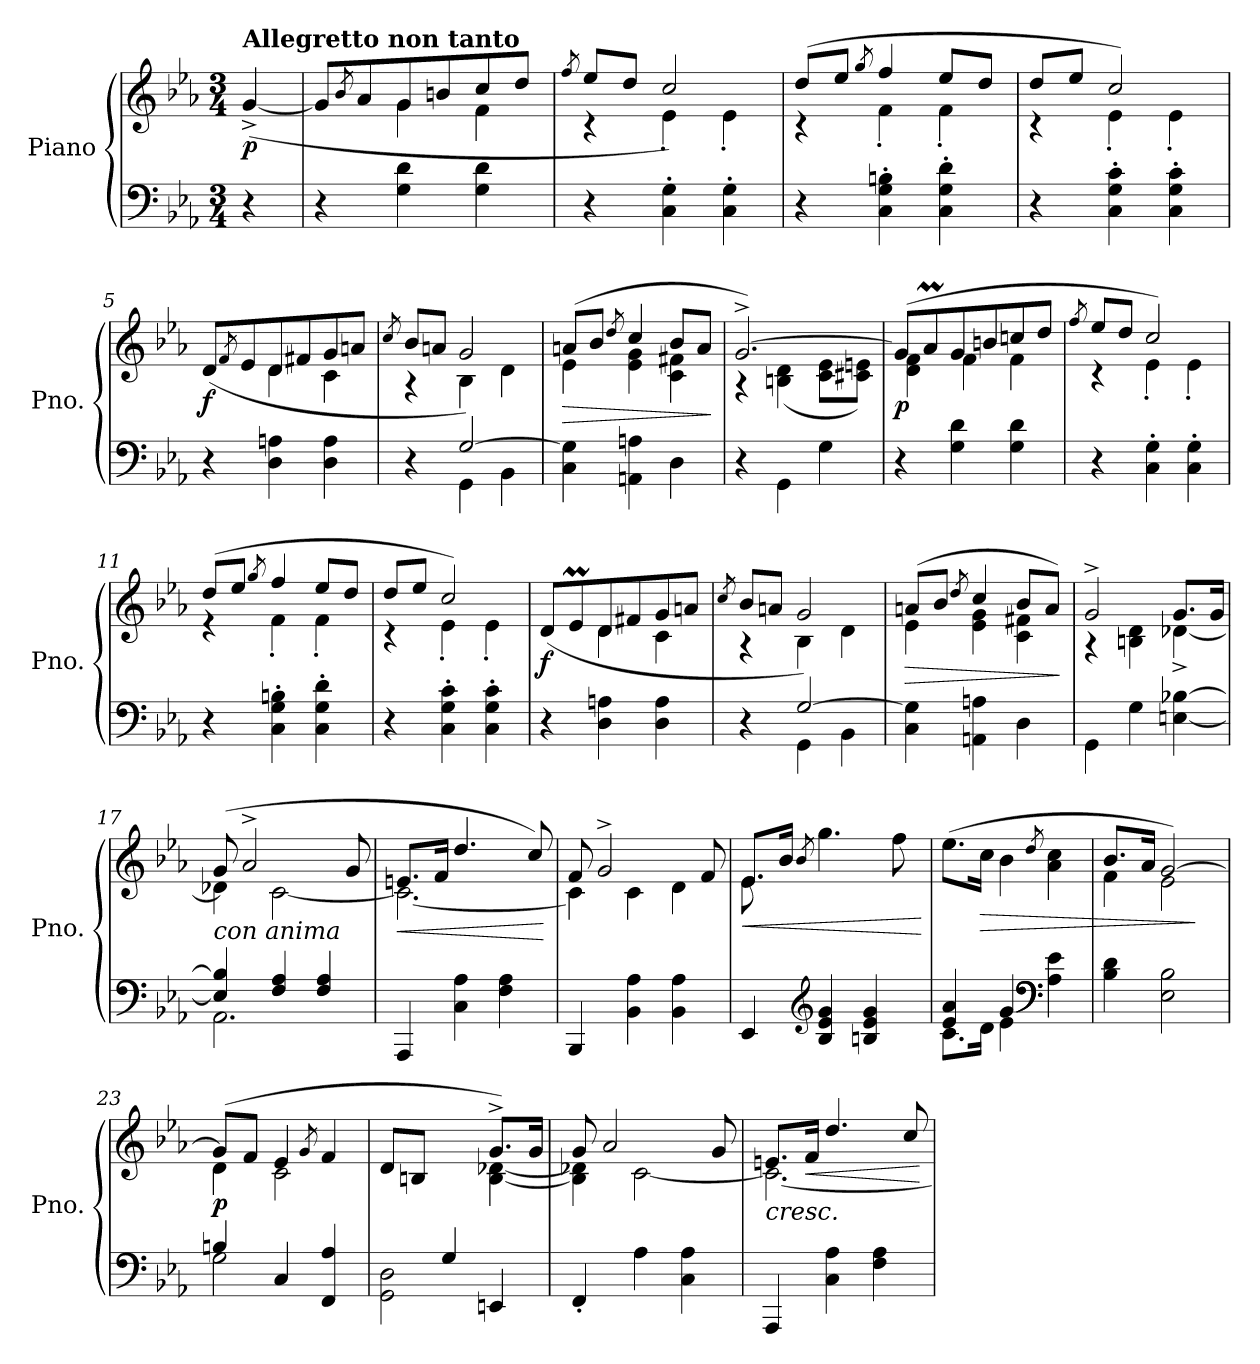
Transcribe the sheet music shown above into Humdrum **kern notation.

**kern	**kern	**dynam
*part1	*part1	*part1
*staff2	*staff1	*staff1/2
*I"Piano	*	*
*I'Pno.	*	*
*clefF4	*clefG2	*
*k[b-e-a-]	*k[b-e-a-]	*
*M3/4	*M3/4	*
=	=	=
!	!LO:TX:a:B:t=Allegretto non tanto	!
!	!	!LO:DY:b
4r	([4g^>/	p
=1	=1	=1
*	*^	*
4r	8g/L]	4ryy	.
.	8qb-/	.	.
.	8a-/	.	.
4G\ 4d\	8g/	4g\	.
.	8bn/	.	.
4G\ 4d\	8cc/	4f\	.
.	8dd/J	.	.
=2	=2	=2	=2
.	8qff/	.	.
4r	8ee-/L	4r	.
.	8dd/J	.	.
4C\' 4G\'	2cc/)	4e-'\	.
4C\' 4G\'	.	4e-'\	.
=3	=3	=3	=3
4r	(8dd/L	4r	.
.	8ee-/J	.	.
.	8qgg/	.	.
4C\' 4G\' 4Bn\'	4ff/	4f'\	.
4C\' 4G\' 4d\'	8ee-/L	4f'\	.
.	8dd/J	.	.
=4	=4	=4	=4
4r	8dd/L	4r	.
.	8ee-/J	.	.
4C\' 4G\' 4c\'	2cc/)	4e-'\	.
4C\' 4G\' 4c\'	.	4e-'\	.
=5	=5	=5	=5
!	!	!	!LO:DY:b
4r	(8d/L	4ryy	f
.	8qf/	.	.
.	8e-/	.	.
4D\ 4An\	8d/	4d\	.
.	8f#X/	.	.
4D\ 4A\	8g/	4c\	.
.	8an/J	.	.
!!LO:LB:g=z	!!
=6	=6	=6	=6
.	8qcc/	.	.
*^	*	*	*
4r	4ryy	8b-/L	4r	.
.	.	8an/J	.	.
[2G/	4GG\	2g/)	4B-\	.
.	4BB-\	.	4d\	.
=7	=7	=7	=7	=7
!	!	!	!	!LO:HP:b
*v	*v	*	*	*
4C\ 4G\]	(8an/L	4e-\	>
.	8b-/J	.	.
.	8qdd/	.	.
4AAn\ 4An\	4cc/	4e-\ 4g\	.
4D\	8b-/L	4c\ 4f#X\	.
.	8a/J	.	.
*	*v	*v	*
.	.	]
=8	=8	=8
*	*^	*
4r	[2.g^/)	4r	.
4GG\	.	(>4Bn\ 4d\	.
4G\	.	8c\ 8e-\L	.
.	.	8c#X\ 8en\J)	.
=9	=9	=9	=9
!	!	!	!LO:DY:b
4r	(8g/L]	4d\ 4f\	p
.	8a-M/	.	.
4G\ 4d\	8g/	4f\	.
.	8bn/	.	.
4G\ 4d\	8ccn/	4f\	.
.	8dd/J	.	.
=10	=10	=10	=10
.	8qff/	.	.
4r	8ee-/L	4r	.
.	8dd/J	.	.
4C\' 4G\'	2cc/)	4e-'\	.
4C\' 4G\'	.	4e-'\	.
=11	=11	=11	=11
4r	(8dd/L	4r	.
.	8ee-/J	.	.
.	8qgg/	.	.
4C\' 4G\' 4Bn\'	4ff/	4f'\	.
4C\' 4G\' 4d\'	8ee-/L	4f'\	.
.	8dd/J	.	.
!!LO:LB:g=z	!!
=12	=12	=12	=12
4r	8dd/L	4r	.
.	8ee-/J	.	.
4C\' 4G\' 4c\'	2cc/)	4e-'\	.
4C\' 4G\' 4c\'	.	4e-'\	.
=13	=13	=13	=13
!	!	!	!LO:DY:b
4r	(8d/L	4ryy	f
.	8e-M/	.	.
4D\ 4An\	8d/	4d\	.
.	8f#X/	.	.
4D\ 4A\	8g/	4c\	.
.	8an/J	.	.
=14	=14	=14	=14
.	8qcc/	.	.
*^	*	*	*
4r	4ryy	8b-/L	4r	.
.	.	8an/J	.	.
[2G/	4GG\	2g/)	4B-\	.
.	4BB-\	.	4d\	.
=15	=15	=15	=15	=15
!	!	!	!	!LO:HP:b
*v	*v	*	*	*
4C\ 4G\]	(8an/L	4e-\	>
.	8b-/J	.	.
.	8qdd/	.	.
4AAn\ 4An\	4cc/	4e-\ 4g\	.
4D\	8b-/L	4c\ 4f#X\	.
.	8a/J)	.	.
*	*v	*v	*
.	.	]
=16	=16	=16
*	*^	*
4GG\	2g^/	4r	.
4G\	.	4Bn\ 4d\	.
[4En\ [>4B-X\	8.g/L	[4d-X^\	.
.	16g/Jk	.	.
=17	=17	=17	=17
*^	*	*	*
!	!	!LO:TX:b:i:t=con anima	!	!
4En/] 4B-/]	2.AA-\	(8g/	4d-X\]	.
.	.	2a-^/	.	.
4F/ 4A-/	.	.	[2c\	.
4F/ 4A-/	.	.	.	.
.	.	8g/	.	.
*v	*v	*	*	*
!!LO:LB:g=z	!!
=18	=18	=18	=18
!	!	!	!LO:HP:b
4AAA-/	8.en/L	2.c\_	<
.	16f/Jk	.	.
4C\ 4A-\	4.dd/	.	.
4F\ 4A-\	.	.	.
.	8cc/)	.	.
*	*v	*v	*
.	.	[
=19	=19	=19
*	*^	*
4BBB-/	8f/	4c\]	.
.	2g^/	.	.
4BB-\ 4A-\	.	4c\	.
4BB-\ 4A-\	.	4d\	.
.	8f/	.	.
=20	=20	=20	=20
!	!	!	!LO:HP:b
4EE-/	8.e-/L	8.e-\	<
.	16b-/Jk	2ryy	.
*clefG2	*	*	*
.	8qb-/	.	.
4B-/ 4e-/ 4g/	4.gg\	.	.
4Bn/ 4e-/ 4g/	.	.	.
.	8ff\	.	.
.	.	16ryy	.
*	*v	*v	*
.	.	[
=21	=21	=21
*^	*	*
4e-/ 4a-/	8.c\L	(8.ee-\L	.
!	!	!	!LO:HP:b
.	16d\Jk	16cc\Jk	>
4g/	4e-\	4b-\	.
*clefF4	*	*	*
.	.	8qdd/	.
4A-\ 4e-\	4ryy	4a-\ 4cc\	.
*v	*v	*	*
=22	=22	=22
*	*^	*
4B-\ 4d\	8.b-/L	4f\	.
.	16a-/Jk	.	.
2E-\ 2B-\	[2g/)	2e-\	.
*	*v	*v	*
.	.	]
=23	=23	=23
*^	*^	*
!	!	!	!	!LO:DY:b
4Bn/	2G\	(8g/L]	4d\	p
.	.	8f/J	.	.
4C/	.	4e-/	2c\	.
.	.	8qg/	.	.
4FF/ 4A-/	4ryy	4f/	.	.
=24	=24	=24	=24	=24
2GG\ 2D\	4ryy	8d/L	2ryy	.
.	.	8Bn/J	.	.
.	4G/	4ryy	.	.
4EEn/	4ryy	8.g^/L)	[4B\ [4d-X\	.
.	.	16g/Jk	.	.
*v	*v	*	*	*
!!LO:LB:g=z	!!
=25	=25	=25	=25
4FF'/	8g/	4B\] 4d-X\]	.
.	2a-/	.	.
4A-\	.	[2c\	.
4C\ 4A-\	.	.	.
.	8g/	.	.
=26	=26	=26	=26
!	!	!	!LO:HP:b
4AAA-/	8.en/L	2.c\_	<
!	!	!	!LO:HP:b
.	16f/Jk	.	<
4C\ 4A-\	4.dd/	.	.
4F\ 4A-\	.	.	.
.	8cc/	.	.
*	*v	*v	*
.	.	[ [
=	=	=
*-	*-	*-
